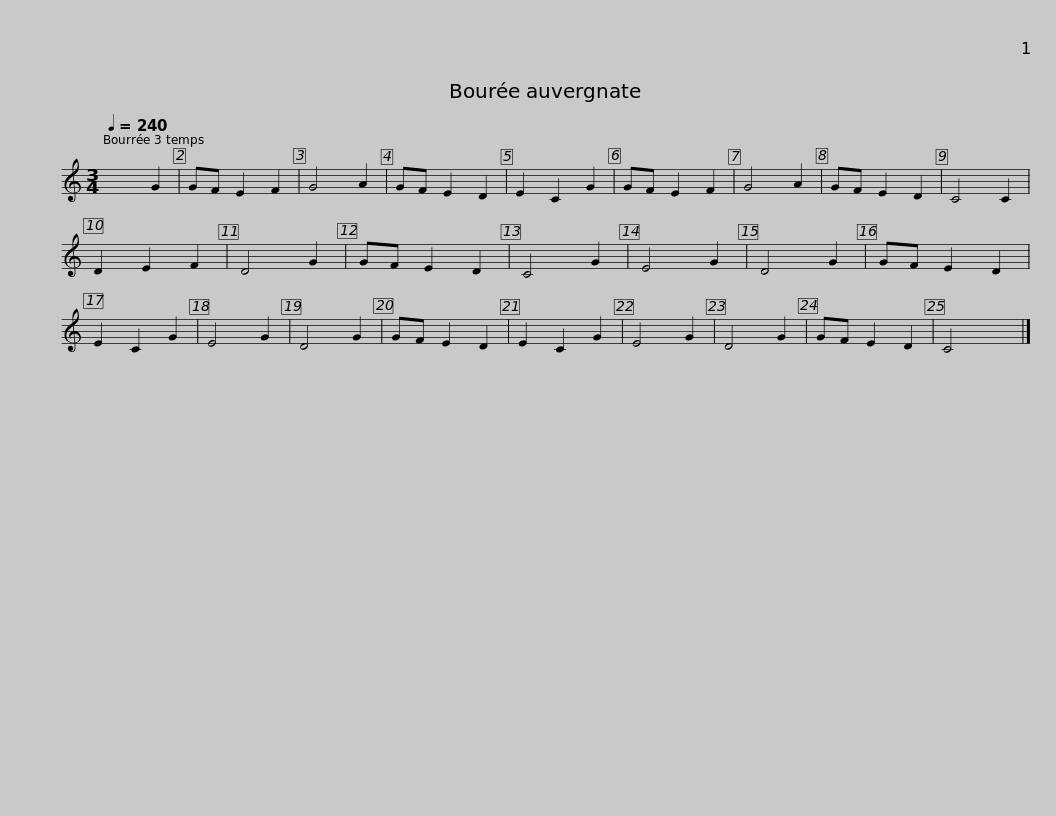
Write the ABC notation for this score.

X:1
L:1/8
Q:1/4=240
M:3/4
I:linebreak $
K:C
V:1 treble
V:1
 x4 G2 | GF E2 F2 | G4 A2 | GF E2 D2 | E2 C2 G2 | %5
 GF E2 F2 | G4 A2 |$ GF E2 D2 | C4 C2 | D2 E2 F2 | %10
 D4 G2 | GF E2 D2 | C4 G2 |$ E4 G2 | D4 G2 | %15
 GF E2 D2 | E2 C2 G2 | E4 G2 | D4 G2 |$ GF E2 D2 | %20
 E2 C2 G2 | E4 G2 | D4 G2 | GF E2 D2 | C4 x2 |] %25
